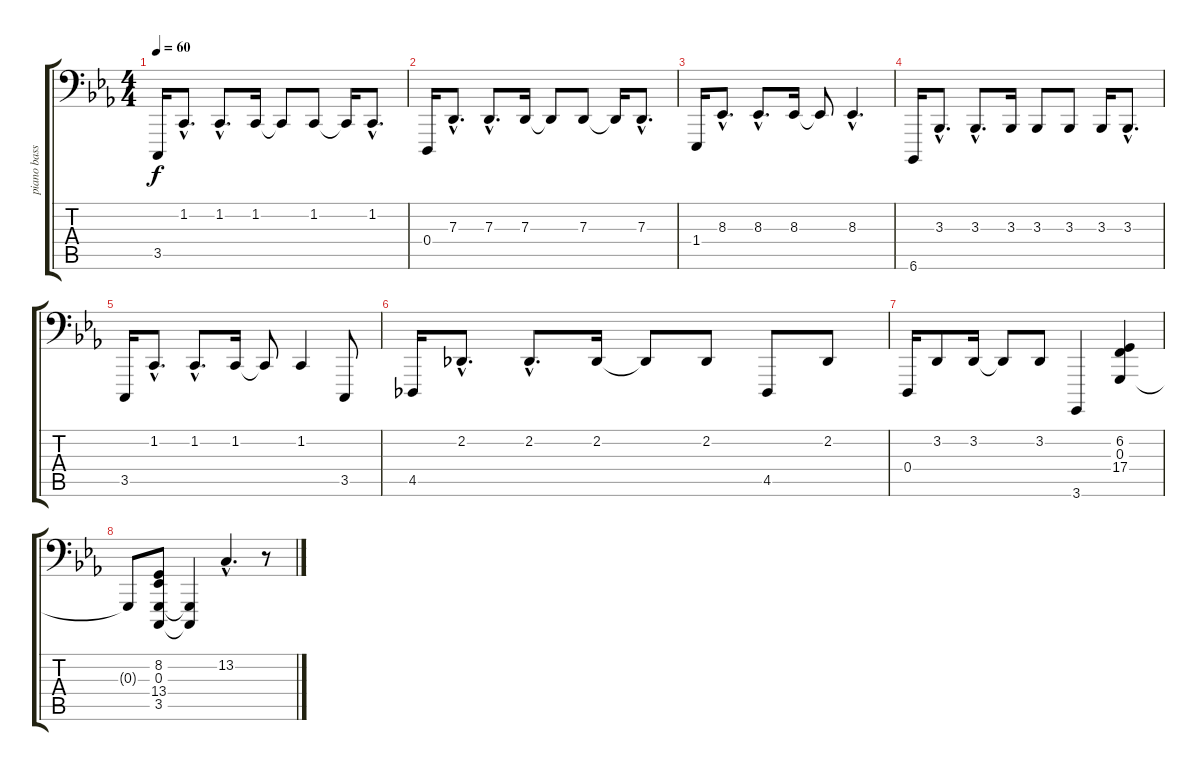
\track ("piano basse" "piano bass") {instrument acousticgrandpiano}
\staff {score tabs}
\tuning (E3 B1 G1 D1 A0 E0) {hide}
\ts (4 4)
\tempo 60
\clef f4
\ks eb
3.5.16{dy f} 1.2{hac}.8{d} 1.2{hac}.8{d} 1.2.16 1.2{t}.8 1.2.8 1.2{t}.16 1.2{hac}.8{d} |
0.4.16 7.3{hac}.8{d} 7.3{hac}.8{d} 7.3.16 7.3{t}.8 7.3.8 7.3{t}.16 7.3{hac}.8{d} |
1.4.16 8.3{hac}.8{d} 8.3{hac}.8{d} 8.3.16 8.3{t}.8 8.3{hac}.4{d} |
6.6.16 3.3{hac}.8{d} 3.3{hac}.8{d} 3.3.16 3.3.8 3.3.8 3.3.16 3.3{hac}.8{d} |
3.5.16 1.2{hac}.8{d} 1.2{hac}.8{d} 1.2.16 1.2{t}.8 1.2.4 3.5.8 |
4.5.16 2.2{hac}.8{d} 2.2{hac}.8{d} 2.2.16 2.2{t}.8 2.2.8 4.5.8 2.2.8 |
0.4.16 3.2.8 3.2.16 3.2{t}.8 3.2.8 3.6.4 (6.2 0.3 17.4).4 |
0.3{t}.8 (8.2 0.3 13.4 3.5).8 (0.3{t} 3.5{t}).4 13.2{hac}.4{d} r.8
